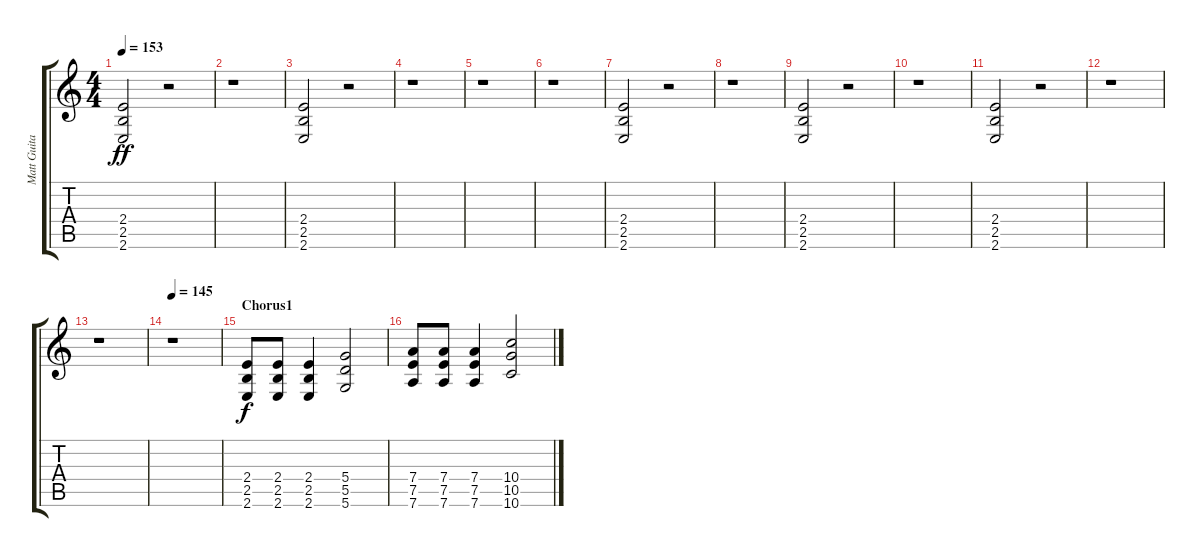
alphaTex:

\track ("Matt Guitar (Distort)" "Matt Guita") {instrument distortionguitar}
\staff {score tabs}
\tuning (E4 B3 G3 D3 A2 D2) {hide}
\ts (4 4)
\tempo 153
\clef g2
\ks c
(2.4 2.5 2.6).2{dy ff} r.2 |
r.1 |
(2.4 2.5 2.6).2 r.2 |
r.1 |
r.1 |
r.1 |
(2.4 2.5 2.6).2 r.2 |
r.1 |
(2.4 2.5 2.6).2 r.2 |
r.1 |
(2.4 2.5 2.6).2 r.2 |
r.1 |
r.1 |
\tempo 145
r.1 |
\section ("" "Chorus1")
(2.4 2.5 2.6).8{dy f} (2.4 2.5 2.6).8 (2.4 2.5 2.6).4 (5.4 5.5 5.6).2 |
(7.4 7.5 7.6).8 (7.4 7.5 7.6).8 (7.4 7.5 7.6).4 (10.4 10.5 10.6).2
